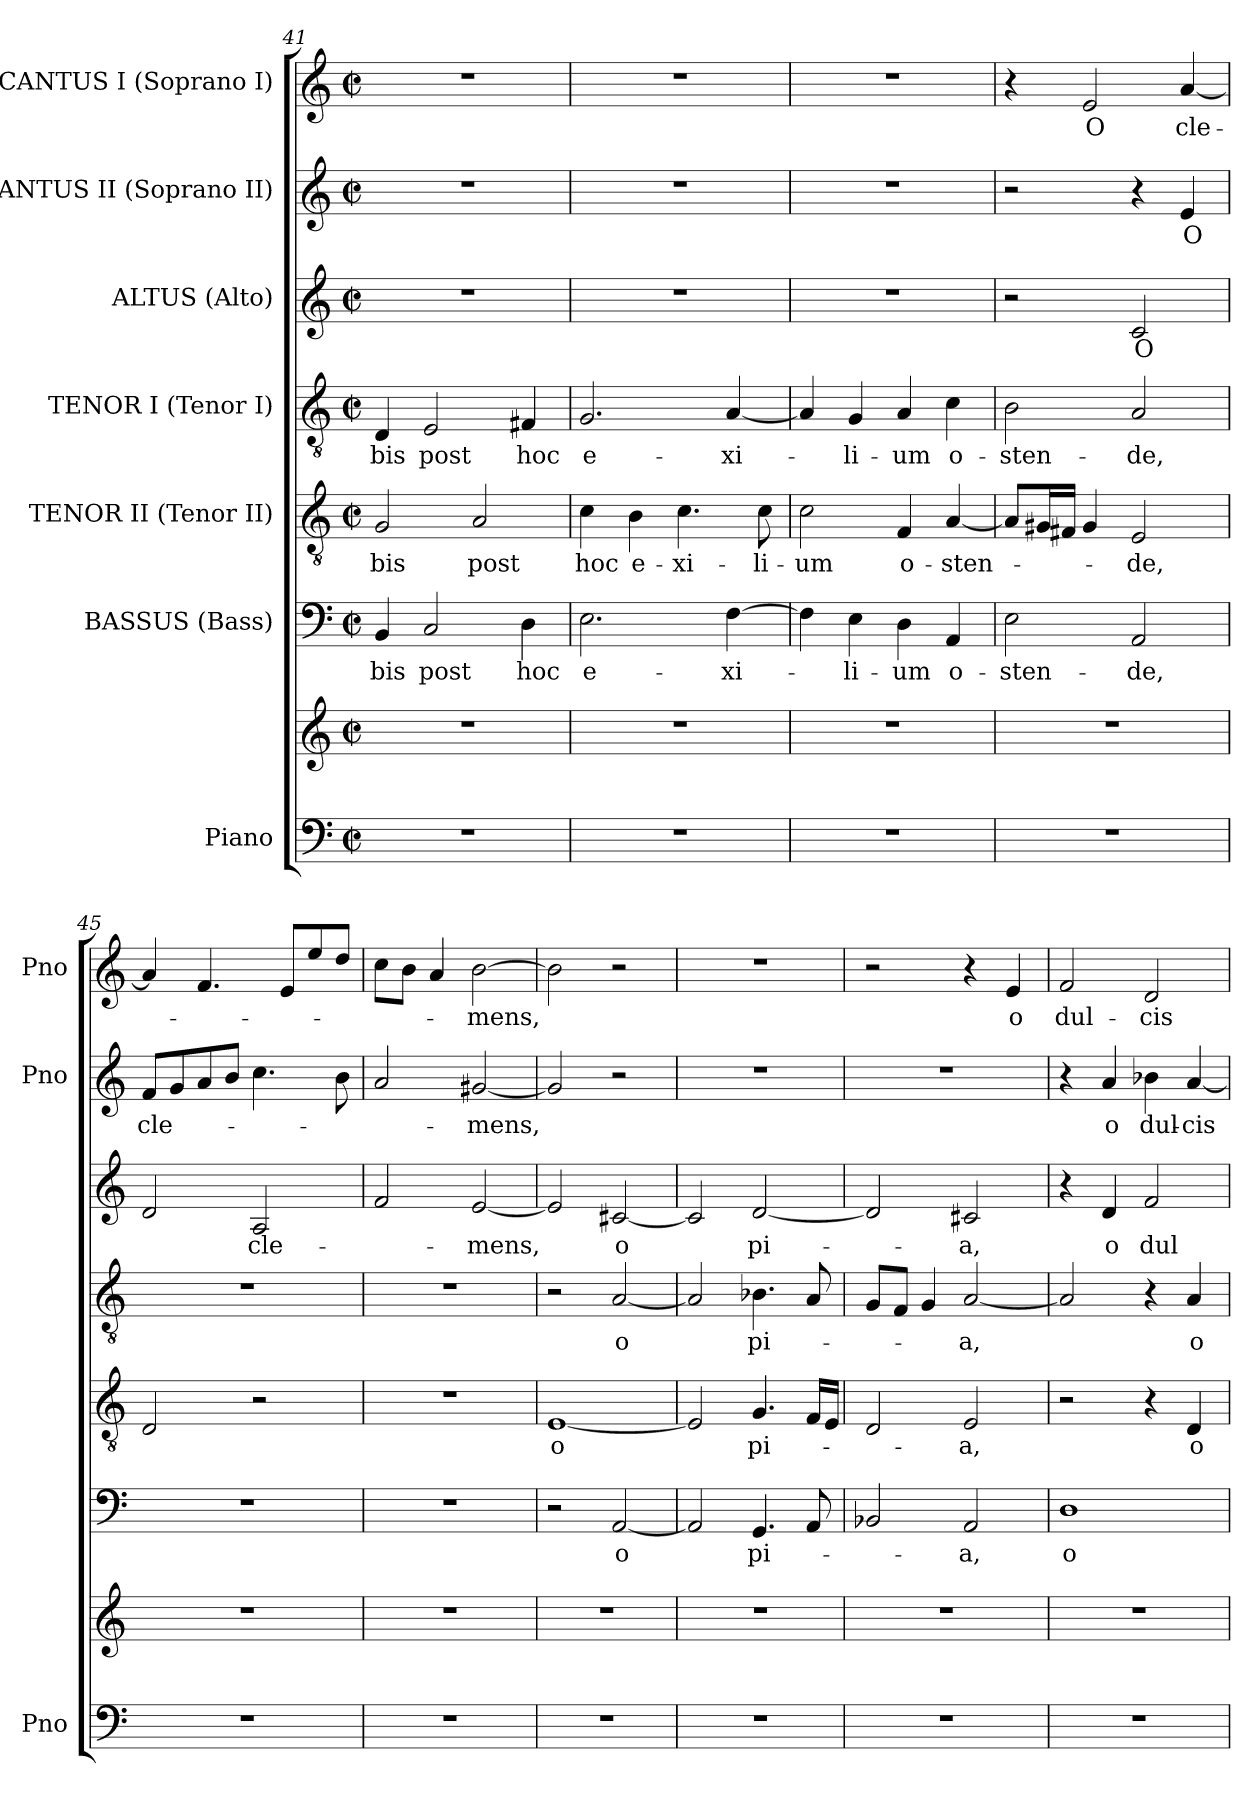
**kern	**kern	**kern	**text	**kern	**text	**kern	**text	**kern	**text	**kern	**text	**kern	**text
*part7	*part7	*part6	*part6	*part5	*part5	*part4	*part4	*part3	*part3	*part2	*part2	*part1	*part1
*staff8	*staff7	*staff6	*staff6	*staff5	*staff5	*staff4	*staff4	*staff3	*staff3	*staff2	*staff2	*staff1	*staff1
*I"Piano	*	*I"BASSUS (Bass)	*	*I"TENOR II (Tenor II)	*	*I"TENOR I (Tenor I)	*	*I"ALTUS (Alto)	*	*I"CANTUS II (Soprano II)	*	*I"CANTUS I (Soprano I)	*
*I'Pno	*	*	*	*	*	*	*	*	*	*I'Pno	*	*I'Pno	*
*clefF4	*clefG2	*clefF4	*	*clefGv2	*	*clefGv2	*	*clefG2	*	*clefG2	*	*clefG2	*
*k[]	*k[]	*k[]	*	*k[]	*	*k[]	*	*k[]	*	*k[]	*	*k[]	*
*C:	*C:	*C:	*	*C:	*	*C:	*	*C:	*	*C:	*	*C:	*
*M2/2	*M2/2	*M2/2	*	*M2/2	*	*M2/2	*	*M2/2	*	*M2/2	*	*M2/2	*
*met(c|)	*met(c|)	*met(c|)	*	*met(c|)	*	*met(c|)	*	*met(c|)	*	*met(c|)	*	*met(c|)	*
=41	=41	=41	=41	=41	=41	=41	=41	=41	=41	=41	=41	=41	=41
1r	1r	4BB/	-bis	2G/	-bis	4D/	-bis	1r	.	1r	.	1r	.
.	.	2C/	post	.	.	2E/	post	.	.	.	.	.	.
.	.	.	.	2A/	post	.	.	.	.	.	.	.	.
.	.	4D\	hoc	.	.	4F#X/	hoc	.	.	.	.	.	.
=42	=42	=42	=42	=42	=42	=42	=42	=42	=42	=42	=42	=42	=42
1r	1r	2.E\	e-	4c\	hoc	2.G/	e-	1r	.	1r	.	1r	.
.	.	.	.	4B\	e-	.	.	.	.	.	.	.	.
.	.	.	.	4.c\	-xi-	.	.	.	.	.	.	.	.
.	.	[4F\	-xi-	.	.	[4A/	-xi-	.	.	.	.	.	.
.	.	.	.	8c\	-li-	.	.	.	.	.	.	.	.
=43	=43	=43	=43	=43	=43	=43	=43	=43	=43	=43	=43	=43	=43
1r	1r	4F\]	.	2c\	-um	4A/]	.	1r	.	1r	.	1r	.
.	.	4E\	-li-	.	.	4G/	-li-	.	.	.	.	.	.
.	.	4D\	-um	4F/	o-	4A/	-um	.	.	.	.	.	.
.	.	4AA/	o-	[4A/	-sten-	4c\	o-	.	.	.	.	.	.
=44	=44	=44	=44	=44	=44	=44	=44	=44	=44	=44	=44	=44	=44
1r	1r	2E\	-sten-	8A/L]	.	2B\	-sten-	2r	.	2r	.	4r	.
.	.	.	.	16G#X/L	.	.	.	.	.	.	.	.	.
.	.	.	.	16F#X/JJ	.	.	.	.	.	.	.	.	.
.	.	.	.	4G#/	.	.	.	.	.	.	.	2e/	O
.	.	2AA/	-de,	2E/	-de,	2A/	-de,	2c/	O	4r	.	.	.
.	.	.	.	.	.	.	.	.	.	4e/	O	[4a/	cle-
=45	=45	=45	=45	=45	=45	=45	=45	=45	=45	=45	=45	=45	=45
1r	1r	1r	.	2D/	.	1r	.	2d/	.	8f/L	cle-	4a/]	.
.	.	.	.	.	.	.	.	.	.	8g/	.	.	.
.	.	.	.	.	.	.	.	.	.	8a/	.	4.f/	.
.	.	.	.	.	.	.	.	.	.	8b/J	.	.	.
.	.	.	.	2r	.	.	.	2A/	cle-	4.cc\	.	.	.
.	.	.	.	.	.	.	.	.	.	.	.	8e/L	.
.	.	.	.	.	.	.	.	.	.	.	.	8ee/	.
.	.	.	.	.	.	.	.	.	.	8b\	.	8dd/J	.
!!LO:PB:g=z
=46	=46	=46	=46	=46	=46	=46	=46	=46	=46	=46	=46	=46	=46
1r	1r	1r	.	1r	.	1r	.	2f/	-­-	2a/	-­-	8cc\L	-­-
.	.	.	.	.	.	.	.	.	.	.	.	8b\J	.
.	.	.	.	.	.	.	.	.	.	.	.	4a/	.
.	.	.	.	.	.	.	.	[2e/	-mens,	[2g#X/	-mens,	[2b\	-mens,
=47	=47	=47	=47	=47	=47	=47	=47	=47	=47	=47	=47	=47	=47
1r	1r	2r	.	[1E	o	2r	.	2e/]	.	2g#/]	.	2b\]	.
.	.	[2AA/	o	.	.	[2A/	o	[2c#X/	o	2r	.	2r	.
=48	=48	=48	=48	=48	=48	=48	=48	=48	=48	=48	=48	=48	=48
1r	1r	2AA/]	.	2E/]	.	2A/]	.	2c#/]	.	1r	.	1r	.
.	.	4.GG/	pi-	4.G/	pi-	4.B-X\	pi-	[2d/	pi-	.	.	.	.
.	.	8AA/	.	16F/LL	.	8A/	.	.	.	.	.	.	.
.	.	.	.	16E/JJ	.	.	.	.	.	.	.	.	.
=49	=49	=49	=49	=49	=49	=49	=49	=49	=49	=49	=49	=49	=49
1r	1r	2BB-X/	.	2D/	.	8G/L	.	2d/]	.	1r	.	2r	.
.	.	.	.	.	.	8F/J	.	.	.	.	.	.	.
.	.	.	.	.	.	4G/	.	.	.	.	.	.	.
.	.	2AA/	-a,	2E/	-a,	[2A/	-a,	2c#X/	-a,	.	.	4r	.
.	.	.	.	.	.	.	.	.	.	.	.	4e/	o
=50	=50	=50	=50	=50	=50	=50	=50	=50	=50	=50	=50	=50	=50
1r	1r	1D	o	2r	.	2A/]	.	4r	.	4r	.	2f/	dul-
.	.	.	.	.	.	.	.	4d/	o	4a/	o	.	.
.	.	.	.	4r	.	4r	.	2f/	dul-	4b-X\	dul-	2d/	-cis
.	.	.	.	4D/	o	4A/	o	.	.	[4a/	-cis	.	.
=	=	=	=	=	=	=	=	=	=	=	=	=	=
*-	*-	*-	*-	*-	*-	*-	*-	*-	*-	*-	*-	*-	*-
